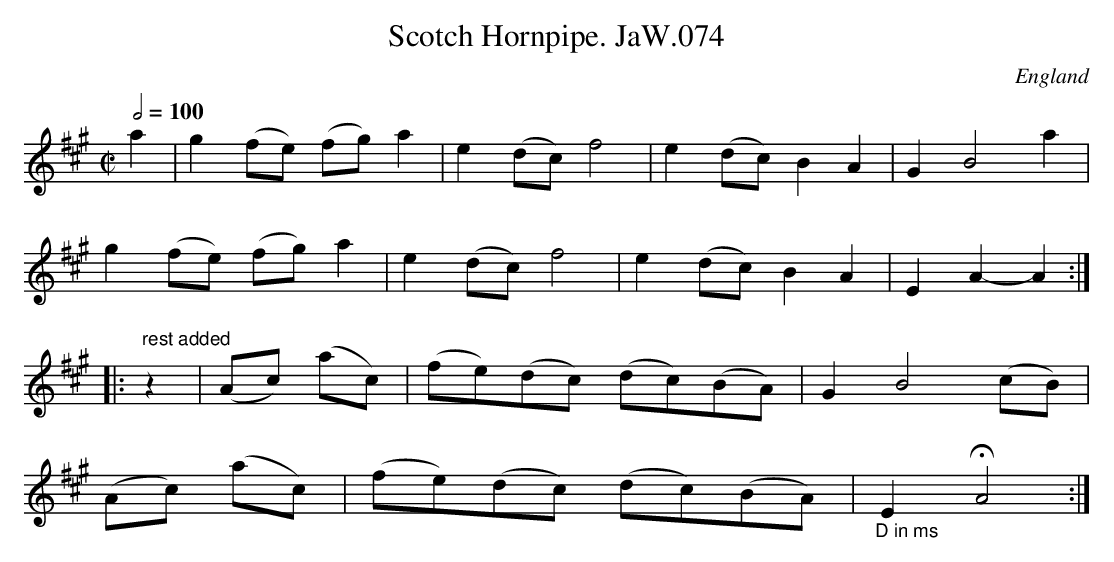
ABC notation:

X:1
T:Scotch Hornpipe. JaW.074
L:1/8
M:C|
O:England
Q:1/2=100
K:A
a2|g2(fe) (fg)a2|e2(dc)f4|e2(dc)B2A2|G2  B4a2|!
g2(fe) (fg)a2|e2(dc)f4|e2(dc)B2A2|E2A2-A2:|!
|:" rest added"z2|(Ac) (ac)|(fe)(dc) (dc)(BA)|G2B4(cB)|!
(Ac) (ac)|(fe)(dc) (dc)(BA)|"_D in ms"E2   HA4:|
